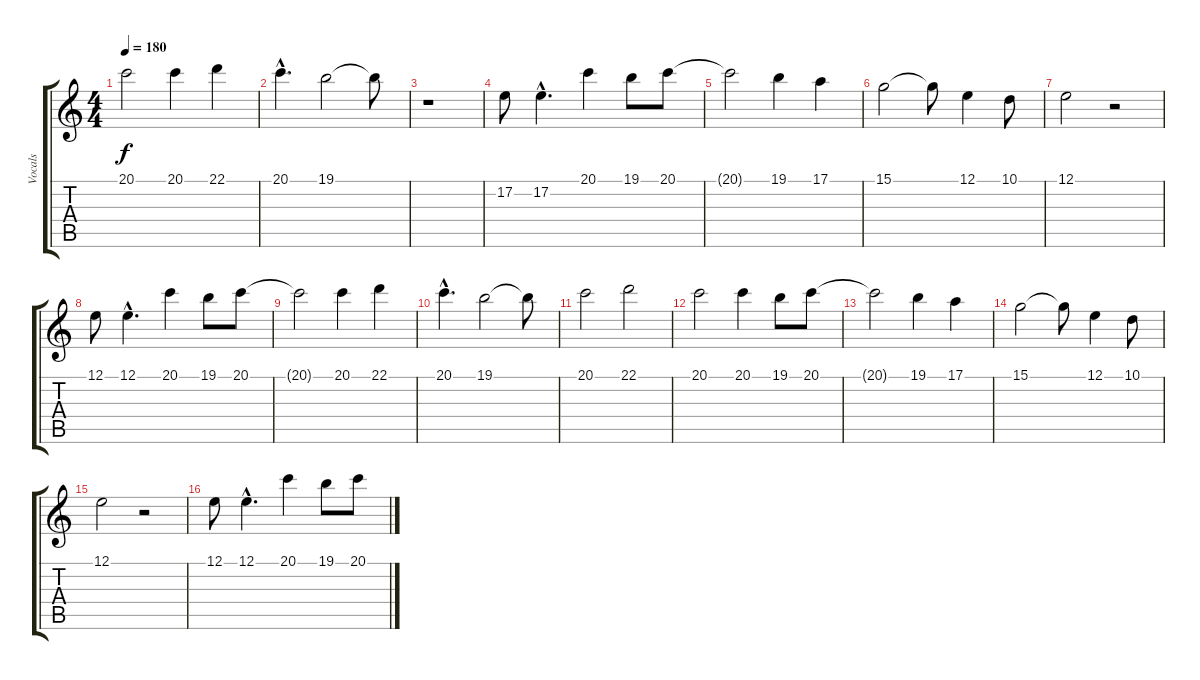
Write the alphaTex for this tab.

\track ("Vocals" "Vocals") {instrument englishhorn}
\staff {score tabs}
\tuning (E4 B3 G3 D3 A2 E2) {hide}
\ts (4 4)
\tempo 180
\clef g2
\ks c
20.1{t}.2{dy f} 20.1.4 22.1.4 |
20.1{hac}.4{d} 19.1.2 19.1{t}.8 |
r.1 |
17.2.8 17.2{hac}.4{d} 20.1.4 19.1.8 20.1.8 |
20.1{t}.2 19.1.4 17.1.4 |
15.1.2 15.1{t}.8 12.1.4 10.1.8 |
12.1.2 r.2 |
12.1.8 12.1{hac}.4{d} 20.1.4 19.1.8 20.1.8 |
20.1{t}.2 20.1.4 22.1.4 |
20.1{hac}.4{d} 19.1.2 19.1{t}.8 |
20.1.2 22.1.2 |
20.1.2 20.1.4 19.1.8 20.1.8 |
20.1{t}.2 19.1.4 17.1.4 |
15.1.2 15.1{t}.8 12.1.4 10.1.8 |
12.1.2 r.2 |
12.1.8 12.1{hac}.4{d} 20.1.4 19.1.8 20.1.8
